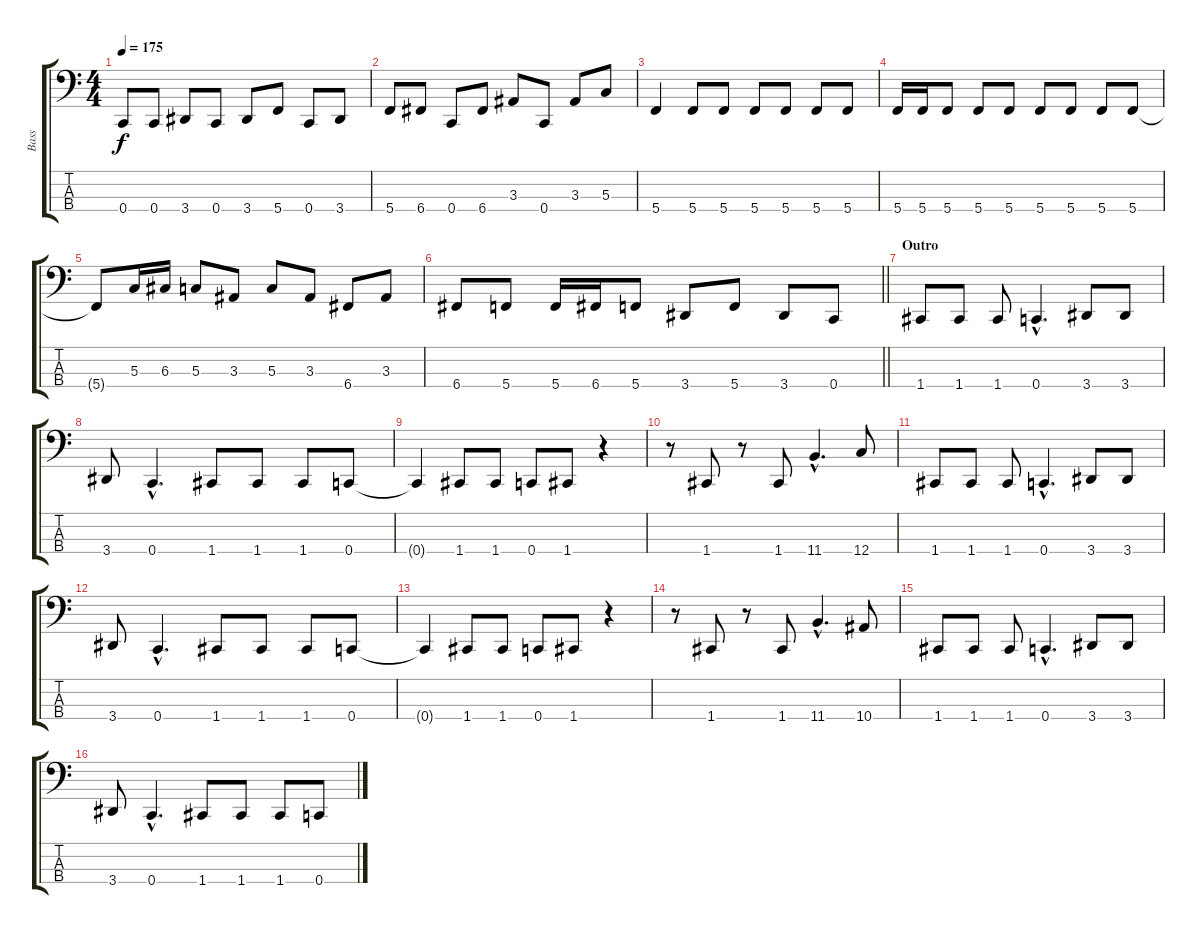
\track ("Bass" "Bass") {instrument electricbassfinger}
\staff {score tabs}
\tuning (F2 C2 G1 C1) {hide}
\ts (4 4)
\tempo 175
\clef f4
\ks c
0.4{t}.8{dy f} 0.4.8 3.4.8 0.4.8 3.4.8 5.4.8 0.4.8 3.4.8 |
5.4.8 6.4.8 0.4.8 6.4.8 3.3.8 0.4.8 3.3.8 5.3.8 |
5.4.4 5.4.8 5.4.8 5.4.8 5.4.8 5.4.8 5.4.8 |
5.4.16 5.4.16 5.4.8 5.4.8 5.4.8 5.4.8 5.4.8 5.4.8 5.4.8 |
5.4{t}.8 5.3.16 6.3.16 5.3.8 3.3.8 5.3.8 3.3.8 6.4.8 3.3.8 |
\barLineRight lightlight
6.4.8 5.4.8 5.4.16 6.4.16 5.4.8 3.4.8 5.4.8 3.4.8 0.4.8 |
\section ("" "Outro")
1.4.8 1.4.8 1.4.8 0.4{hac}.4{d} 3.4.8 3.4.8 |
3.4.8 0.4{hac}.4{d} 1.4.8 1.4.8 1.4.8 0.4.8 |
0.4{t}.4 1.4.8 1.4.8 0.4.8 1.4.8 r.4 |
r.8 1.4.8 r.8 1.4.8 11.4{hac}.4{d} 12.4.8 |
1.4.8 1.4.8 1.4.8 0.4{hac}.4{d} 3.4.8 3.4.8 |
3.4.8 0.4{hac}.4{d} 1.4.8 1.4.8 1.4.8 0.4.8 |
0.4{t}.4 1.4.8 1.4.8 0.4.8 1.4.8 r.4 |
r.8 1.4.8 r.8 1.4.8 11.4{hac}.4{d} 10.4.8 |
1.4.8 1.4.8 1.4.8 0.4{hac}.4{d} 3.4.8 3.4.8 |
3.4.8 0.4{hac}.4{d} 1.4.8 1.4.8 1.4.8 0.4.8
